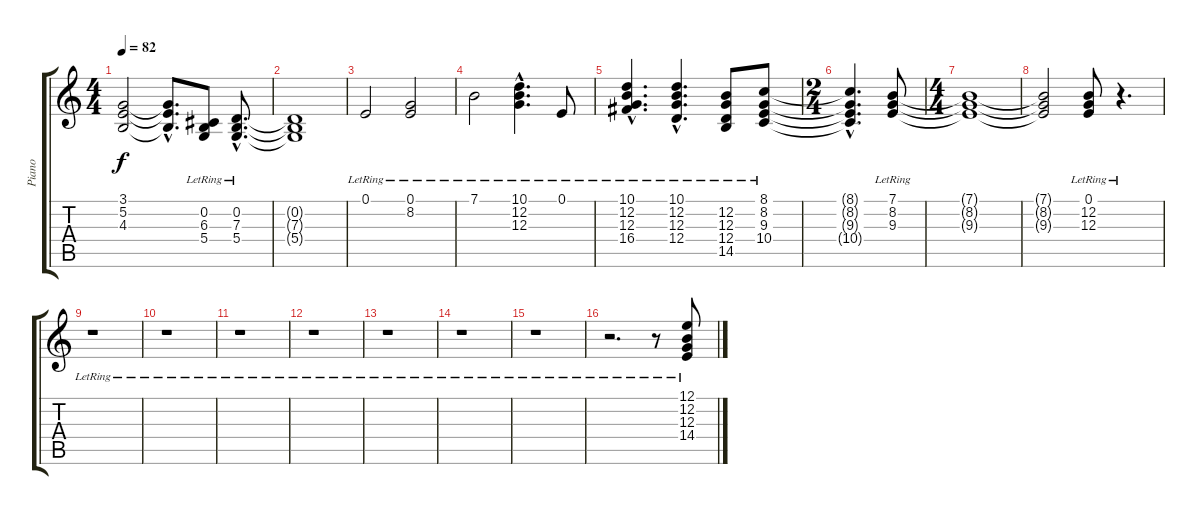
\track ("Piano" "Piano") {instrument brightacousticpiano}
\staff {score tabs}
\tuning (E4 B3 G3 D3 A2 E2) {hide}
\ts (4 4)
\tempo 82
\clef g2
\ks c
(3.1{t} 5.2{t} 4.3{t}).2{dy f} (3.1{t} 5.2{t} 4.3{hac t}).8{d} (0.2{lr} 6.3{lr} 5.4{lr}).8 (0.2{hac lr} 7.3{hac lr} 5.4{hac lr}).8{d} |
(0.2{t} 7.3{t} 5.4{t}).1 |
0.1{lr}.2 (0.1{lr} 8.2{lr}).2 |
7.1{lr}.2 (10.1{hac lr} 12.2{hac lr} 12.3{hac lr}).4{d} 0.1{lr}.8 |
(10.1{hac lr} 12.2{hac lr} 12.3{hac lr} 16.4{hac lr}).4{d} (10.1{hac lr} 12.2{hac lr} 12.3{hac lr} 12.4{hac lr}).4{d} (12.2{lr} 12.3{lr} 12.4{lr} 14.5{lr}).8 (8.1{lr} 8.2{lr} 9.3{lr} 10.4{lr}).8 |
\ts (2 4)
(8.1{hac t} 8.2{hac t} 9.3{hac t} 10.4{hac t}).4{d} (7.1{lr} 8.2{lr} 9.3{lr}).8 |
\ts (4 4)
(7.1{t} 8.2{t} 9.3{t}).1 |
(7.1{t} 8.2{t} 9.3{t}).2 (0.1{lr} 12.2{lr} 12.3{lr}).8 r.4{d} |
r.1 |
r.1 |
r.1 |
r.1 |
r.1 |
r.1 |
r.1 |
r.2{d} r.8 (12.1{lr} 12.2{lr} 12.3{lr} 14.4{lr}).8
